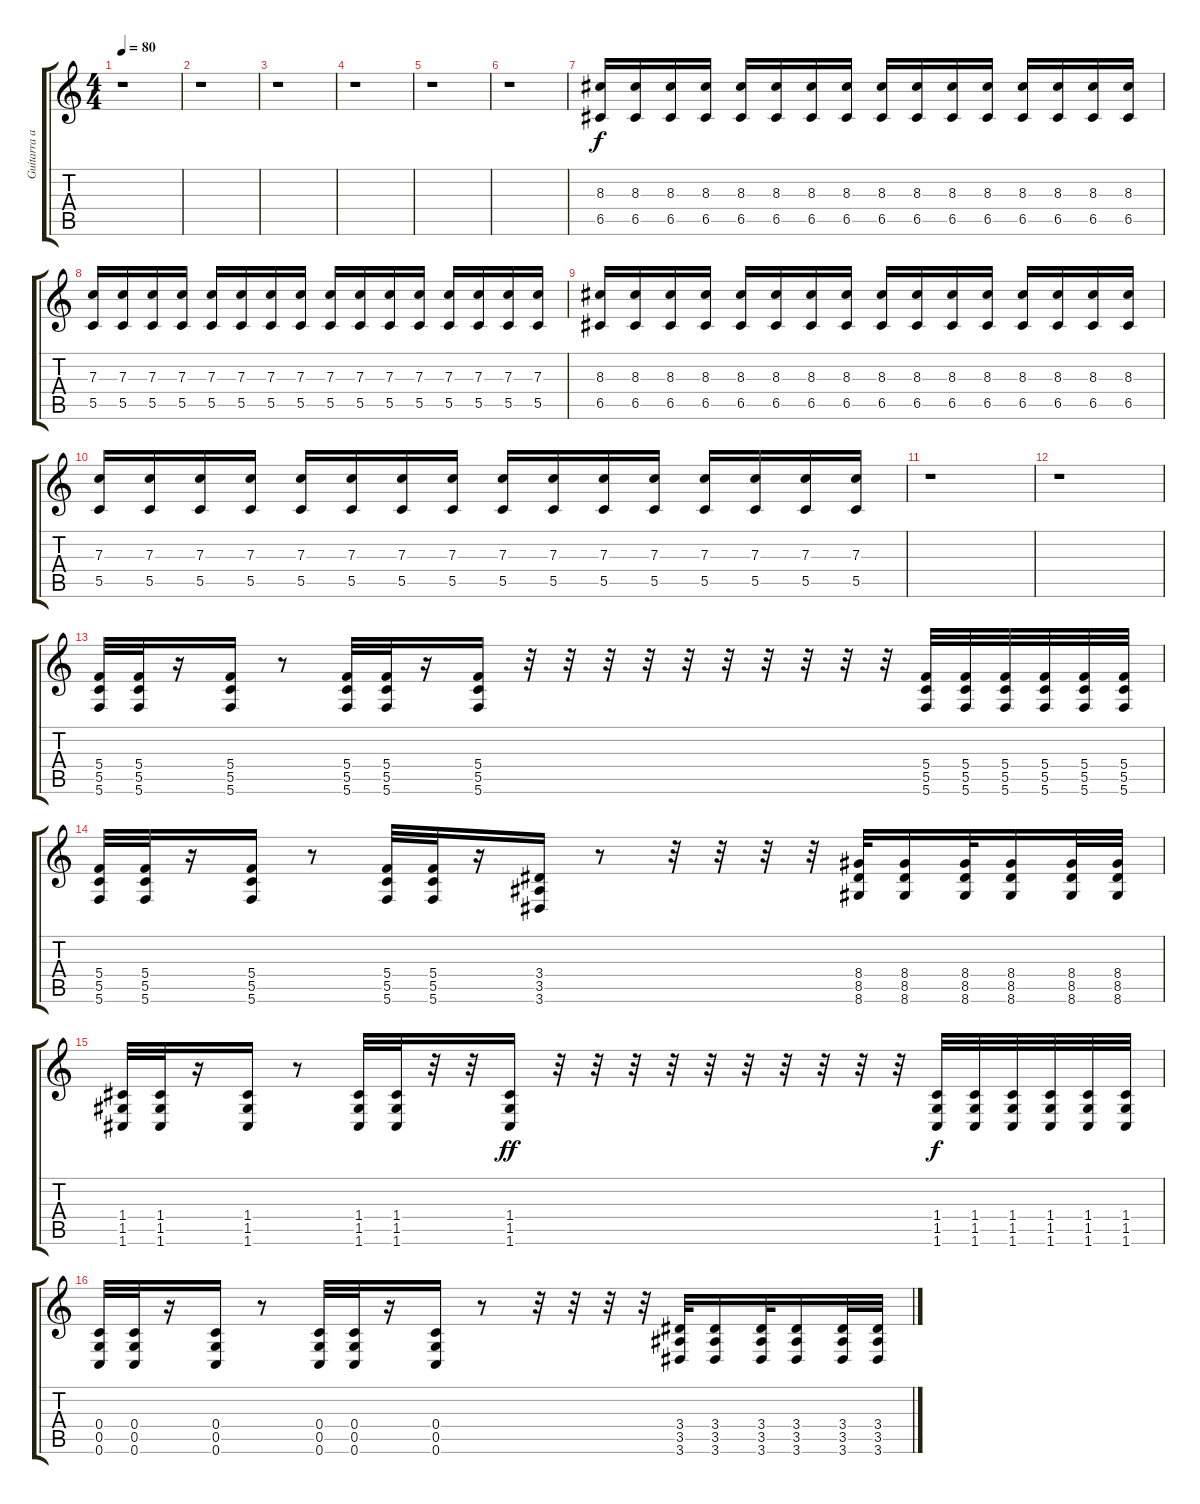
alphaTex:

\track ("Guitarra auxiliar" "Guitarra a") {instrument distortionguitar}
\staff {score tabs}
\tuning (D4 A3 F3 C3 G2 C2) {hide}
\ts (4 4)
\tempo 80
\clef g2
\ks c
r.1{dy f instrument distortionguitar} |
r.1 |
r.1 |
r.1 |
r.1 |
r.1 |
(8.3 6.5).16 (8.3 6.5).16 (8.3 6.5).16 (8.3 6.5).16 (8.3 6.5).16 (8.3 6.5).16 (8.3 6.5).16 (8.3 6.5).16 (8.3 6.5).16 (8.3 6.5).16 (8.3 6.5).16 (8.3 6.5).16 (8.3 6.5).16 (8.3 6.5).16 (8.3 6.5).16 (8.3 6.5).16 |
(7.3 5.5).16 (7.3 5.5).16 (7.3 5.5).16 (7.3 5.5).16 (7.3 5.5).16 (7.3 5.5).16 (7.3 5.5).16 (7.3 5.5).16 (7.3 5.5).16 (7.3 5.5).16 (7.3 5.5).16 (7.3 5.5).16 (7.3 5.5).16 (7.3 5.5).16 (7.3 5.5).16 (7.3 5.5).16 |
(8.3 6.5).16 (8.3 6.5).16 (8.3 6.5).16 (8.3 6.5).16 (8.3 6.5).16 (8.3 6.5).16 (8.3 6.5).16 (8.3 6.5).16 (8.3 6.5).16 (8.3 6.5).16 (8.3 6.5).16 (8.3 6.5).16 (8.3 6.5).16 (8.3 6.5).16 (8.3 6.5).16 (8.3 6.5).16 |
(7.3 5.5).16 (7.3 5.5).16 (7.3 5.5).16 (7.3 5.5).16 (7.3 5.5).16 (7.3 5.5).16 (7.3 5.5).16 (7.3 5.5).16 (7.3 5.5).16 (7.3 5.5).16 (7.3 5.5).16 (7.3 5.5).16 (7.3 5.5).16 (7.3 5.5).16 (7.3 5.5).16 (7.3 5.5).16 |
r.1 |
r.1 |
(5.4 5.5 5.6).32 (5.4 5.5 5.6).32 r.16 (5.4 5.5 5.6).16 r.8 (5.4 5.5 5.6).32 (5.4 5.5 5.6).32 r.16 (5.4 5.5 5.6).16 r.32 r.32 r.32 r.32 r.32 r.32 r.32 r.32 r.32 r.32 (5.4 5.5 5.6).32 (5.4 5.5 5.6).32 (5.4 5.5 5.6).32 (5.4 5.5 5.6).32 (5.4 5.5 5.6).32 (5.4 5.5 5.6).32 |
(5.4 5.5 5.6).32 (5.4 5.5 5.6).32 r.16 (5.4 5.5 5.6).16 r.8 (5.4 5.5 5.6).32 (5.4 5.5 5.6).32 r.16 (3.4 3.5 3.6).16 r.8 r.32 r.32 r.32 r.32 (8.4 8.5 8.6).32 (8.4 8.5 8.6).16 (8.4 8.5 8.6).32 (8.4 8.5 8.6).16 (8.4 8.5 8.6).32 (8.4 8.5 8.6).32 |
(1.4 1.5 1.6).32 (1.4 1.5 1.6).32 r.16 (1.4 1.5 1.6).16 r.8 (1.4 1.5 1.6).32 (1.4 1.5 1.6).32 r.32 r.32 (1.4 1.5 1.6).16{dy ff} r.32 r.32 r.32 r.32 r.32 r.32 r.32 r.32 r.32 r.32 (1.4 1.5 1.6).32{dy f} (1.4 1.5 1.6).32 (1.4 1.5 1.6).32 (1.4 1.5 1.6).32 (1.4 1.5 1.6).32 (1.4 1.5 1.6).32 |
(0.4 0.5 0.6).32 (0.4 0.5 0.6).32 r.16 (0.4 0.5 0.6).16 r.8 (0.4 0.5 0.6).32 (0.4 0.5 0.6).32 r.16 (0.4 0.5 0.6).16 r.8 r.32 r.32 r.32 r.32 (3.4 3.5 3.6).32 (3.4 3.5 3.6).16 (3.4 3.5 3.6).32 (3.4 3.5 3.6).16 (3.4 3.5 3.6).32 (3.4 3.5 3.6).32
